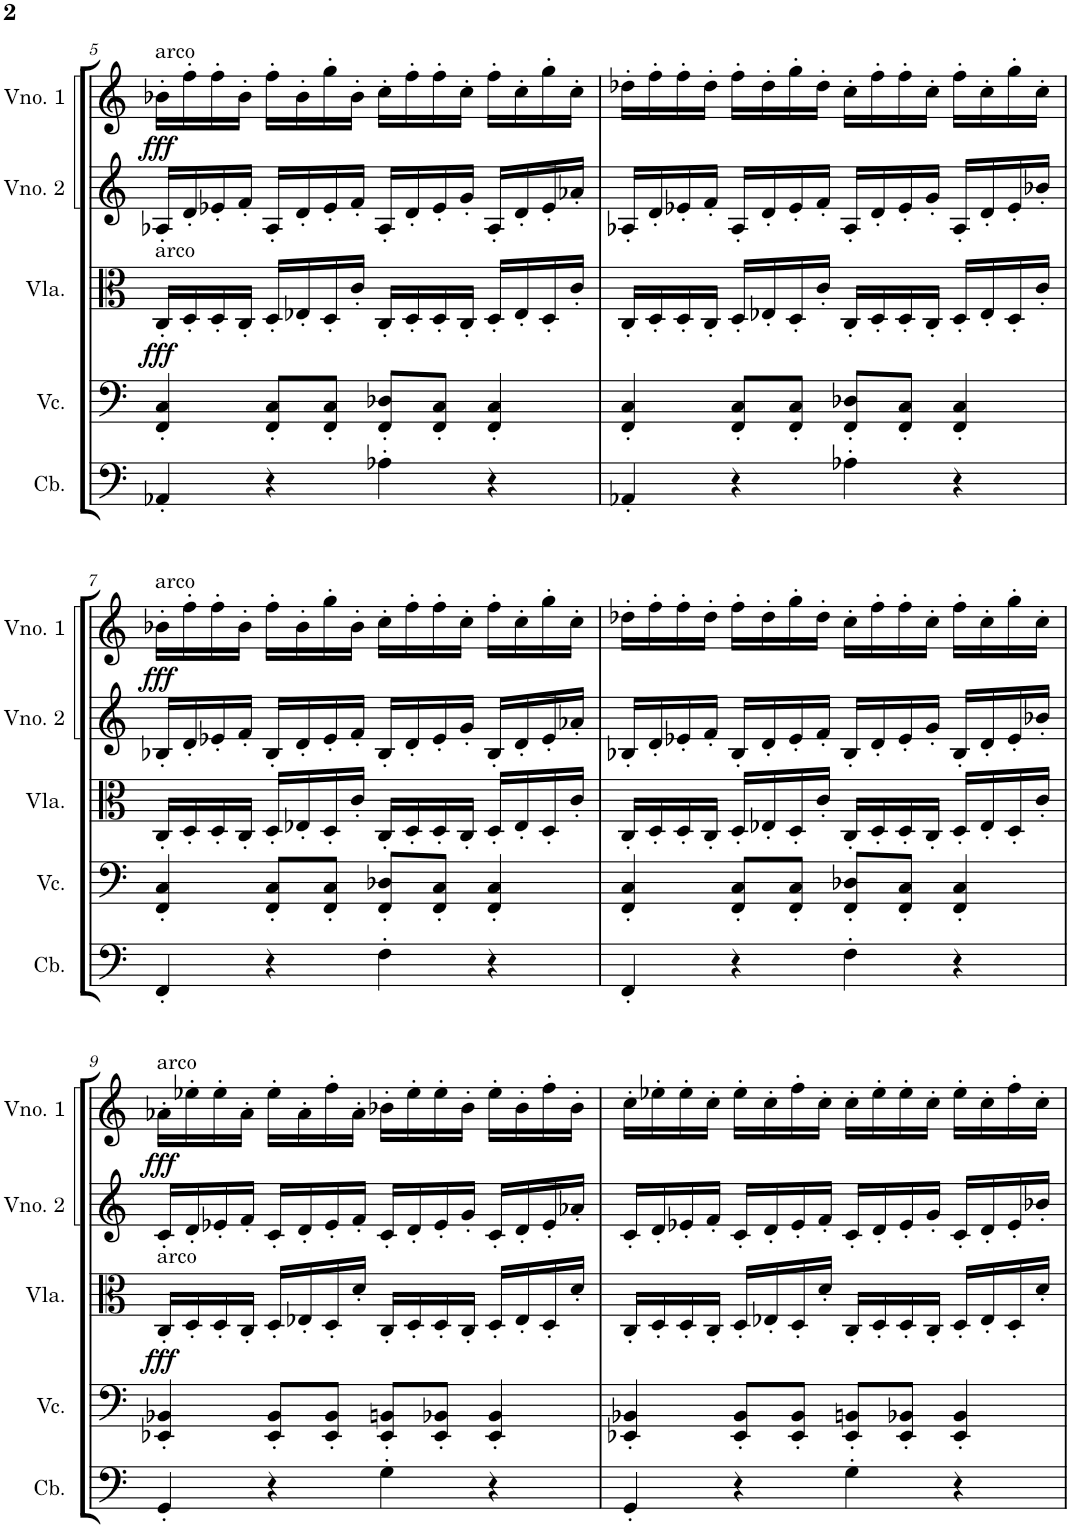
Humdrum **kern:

**kern	**kern	**kern	**dynam	**kern	**kern	**dynam
*part5	*part4	*part3	*part3	*part2	*part1	*part1
*staff5	*staff4	*staff3	*staff3	*staff2	*staff1	*staff1
*I"Contrabaixo	*I"Violoncelo	*I"Viola	*	*I"Violino 2	*I"Violino 1	*
*I'Cb.	*I'Vc.	*I'Vla.	*	*I'Vno. 2	*I'Vno. 1	*
!!LO:PB:g=z
*clefF4	*clefF4	*clefC3	*	*clefG2	*clefG2	*
*Trd7c12	*	*	*	*	*	*
*k[]	*k[]	*k[]	*	*k[]	*k[]	*
*M4/4	*M4/4	*M4/4	*	*M4/4	*M4/4	*
=5	=5	=5	=5	=5	=5	=5
!	!	!	!	!	!LO:TX:a:t=arco	!
!	!	!LO:TX:a:t=arco	!	!	!	!
!	!	!	!LO:DY:b	!	!	!LO:DY:b
4AA-X'/	4FF/' 4C/'	16C'/LL	fff	16A-X'/LL	16b-X'\LL	fff
.	.	16D'/	.	16d'/	16ff'\	.
.	.	16D'/	.	16e-X'/	16ff'\	.
.	.	16C'/JJ	.	16f'/JJ	16b-'\JJ	.
4r	8FF/' 8C/'L	16D'/LL	.	16A-'/LL	16ff'\LL	.
.	.	16E-X'/	.	16d'/	16b-'\	.
.	8FF/' 8C/'J	16D'/	.	16e-'/	16gg'\	.
.	.	16c'/JJ	.	16f'/JJ	16b-'\JJ	.
4A-X'\	8FF/' 8D-X/'L	16C'/LL	.	16A-'/LL	16cc'\LL	.
.	.	16D'/	.	16d'/	16ff'\	.
.	8FF/' 8C/'J	16D'/	.	16e-'/	16ff'\	.
.	.	16C'/JJ	.	16g'/JJ	16cc'\JJ	.
4r	4FF/' 4C/'	16D'/LL	.	16A-'/LL	16ff'\LL	.
.	.	16E-'/	.	16d'/	16cc'\	.
.	.	16D'/	.	16e-'/	16gg'\	.
.	.	16c'/JJ	.	16a-X'/JJ	16cc'\JJ	.
=6	=6	=6	=6	=6	=6	=6
4AA-X'/	4FF/' 4C/'	16C'/LL	.	16A-X'/LL	16dd-X'\LL	.
.	.	16D'/	.	16d'/	16ff'\	.
.	.	16D'/	.	16e-X'/	16ff'\	.
.	.	16C'/JJ	.	16f'/JJ	16dd-'\JJ	.
4r	8FF/' 8C/'L	16D'/LL	.	16A-'/LL	16ff'\LL	.
.	.	16E-X'/	.	16d'/	16dd-'\	.
.	8FF/' 8C/'J	16D'/	.	16e-'/	16gg'\	.
.	.	16c'/JJ	.	16f'/JJ	16dd-'\JJ	.
4A-X'\	8FF/' 8D-X/'L	16C'/LL	.	16A-'/LL	16cc'\LL	.
.	.	16D'/	.	16d'/	16ff'\	.
.	8FF/' 8C/'J	16D'/	.	16e-'/	16ff'\	.
.	.	16C'/JJ	.	16g'/JJ	16cc'\JJ	.
4r	4FF/' 4C/'	16D'/LL	.	16A-'/LL	16ff'\LL	.
.	.	16E-'/	.	16d'/	16cc'\	.
.	.	16D'/	.	16e-'/	16gg'\	.
.	.	16c'/JJ	.	16b-X'/JJ	16cc'\JJ	.
!!LO:LB:g=z
=7	=7	=7	=7	=7	=7	=7
!	!	!	!	!	!LO:TX:a:t=arco	!
!	!	!	!	!	!	!LO:DY:b
4FF'/	4FF/' 4C/'	16C'/LL	.	16B-X'/LL	16b-X'\LL	fff
.	.	16D'/	.	16d'/	16ff'\	.
.	.	16D'/	.	16e-X'/	16ff'\	.
.	.	16C'/JJ	.	16f'/JJ	16b-'\JJ	.
4r	8FF/' 8C/'L	16D'/LL	.	16B-'/LL	16ff'\LL	.
.	.	16E-X'/	.	16d'/	16b-'\	.
.	8FF/' 8C/'J	16D'/	.	16e-'/	16gg'\	.
.	.	16c'/JJ	.	16f'/JJ	16b-'\JJ	.
4F'\	8FF/' 8D-X/'L	16C'/LL	.	16B-'/LL	16cc'\LL	.
.	.	16D'/	.	16d'/	16ff'\	.
.	8FF/' 8C/'J	16D'/	.	16e-'/	16ff'\	.
.	.	16C'/JJ	.	16g'/JJ	16cc'\JJ	.
4r	4FF/' 4C/'	16D'/LL	.	16B-'/LL	16ff'\LL	.
.	.	16E-'/	.	16d'/	16cc'\	.
.	.	16D'/	.	16e-'/	16gg'\	.
.	.	16c'/JJ	.	16a-X'/JJ	16cc'\JJ	.
=8	=8	=8	=8	=8	=8	=8
4FF'/	4FF/' 4C/'	16C'/LL	.	16B-X'/LL	16dd-X'\LL	.
.	.	16D'/	.	16d'/	16ff'\	.
.	.	16D'/	.	16e-X'/	16ff'\	.
.	.	16C'/JJ	.	16f'/JJ	16dd-'\JJ	.
4r	8FF/' 8C/'L	16D'/LL	.	16B-'/LL	16ff'\LL	.
.	.	16E-X'/	.	16d'/	16dd-'\	.
.	8FF/' 8C/'J	16D'/	.	16e-'/	16gg'\	.
.	.	16c'/JJ	.	16f'/JJ	16dd-'\JJ	.
4F'\	8FF/' 8D-X/'L	16C'/LL	.	16B-'/LL	16cc'\LL	.
.	.	16D'/	.	16d'/	16ff'\	.
.	8FF/' 8C/'J	16D'/	.	16e-'/	16ff'\	.
.	.	16C'/JJ	.	16g'/JJ	16cc'\JJ	.
4r	4FF/' 4C/'	16D'/LL	.	16B-'/LL	16ff'\LL	.
.	.	16E-'/	.	16d'/	16cc'\	.
.	.	16D'/	.	16e-'/	16gg'\	.
.	.	16c'/JJ	.	16b-X'/JJ	16cc'\JJ	.
!!LO:LB:g=z
=9	=9	=9	=9	=9	=9	=9
!	!	!	!	!	!LO:TX:a:t=arco	!
!	!	!LO:TX:a:t=arco	!	!	!	!
!	!	!	!LO:DY:b	!	!	!LO:DY:b
4GG'/	4EE-X/' 4BB-X/'	16C'/LL	fff	16c'/LL	16a-X'\LL	fff
.	.	16D'/	.	16d'/	16ee-X'\	.
.	.	16D'/	.	16e-X'/	16ee-'\	.
.	.	16C'/JJ	.	16f'/JJ	16a-'\JJ	.
4r	8EE-/' 8BB-/'L	16D'/LL	.	16c'/LL	16ee-'\LL	.
.	.	16E-X'/	.	16d'/	16a-'\	.
.	8EE-/' 8BB-/'J	16D'/	.	16e-'/	16ff'\	.
.	.	16d'/JJ	.	16f'/JJ	16a-'\JJ	.
4G'\	8EE-/' 8BBn/'L	16C'/LL	.	16c'/LL	16b-X'\LL	.
.	.	16D'/	.	16d'/	16ee-'\	.
.	8EE-/' 8BB-X/'J	16D'/	.	16e-'/	16ee-'\	.
.	.	16C'/JJ	.	16g'/JJ	16b-'\JJ	.
4r	4EE-/' 4BB-/'	16D'/LL	.	16c'/LL	16ee-'\LL	.
.	.	16E-'/	.	16d'/	16b-'\	.
.	.	16D'/	.	16e-'/	16ff'\	.
.	.	16d'/JJ	.	16a-X'/JJ	16b-'\JJ	.
=10	=10	=10	=10	=10	=10	=10
4GG'/	4EE-X/' 4BB-X/'	16C'/LL	.	16c'/LL	16cc'\LL	.
.	.	16D'/	.	16d'/	16ee-X'\	.
.	.	16D'/	.	16e-X'/	16ee-'\	.
.	.	16C'/JJ	.	16f'/JJ	16cc'\JJ	.
4r	8EE-/' 8BB-/'L	16D'/LL	.	16c'/LL	16ee-'\LL	.
.	.	16E-X'/	.	16d'/	16cc'\	.
.	8EE-/' 8BB-/'J	16D'/	.	16e-'/	16ff'\	.
.	.	16d'/JJ	.	16f'/JJ	16cc'\JJ	.
4G'\	8EE-/' 8BBn/'L	16C'/LL	.	16c'/LL	16cc'\LL	.
.	.	16D'/	.	16d'/	16ee-'\	.
.	8EE-/' 8BB-X/'J	16D'/	.	16e-'/	16ee-'\	.
.	.	16C'/JJ	.	16g'/JJ	16cc'\JJ	.
4r	4EE-/' 4BB-/'	16D'/LL	.	16c'/LL	16ee-'\LL	.
.	.	16E-'/	.	16d'/	16cc'\	.
.	.	16D'/	.	16e-'/	16ff'\	.
.	.	16d'/JJ	.	16b-X'/JJ	16cc'\JJ	.
=	=	=	=	=	=	=
*-	*-	*-	*-	*-	*-	*-
